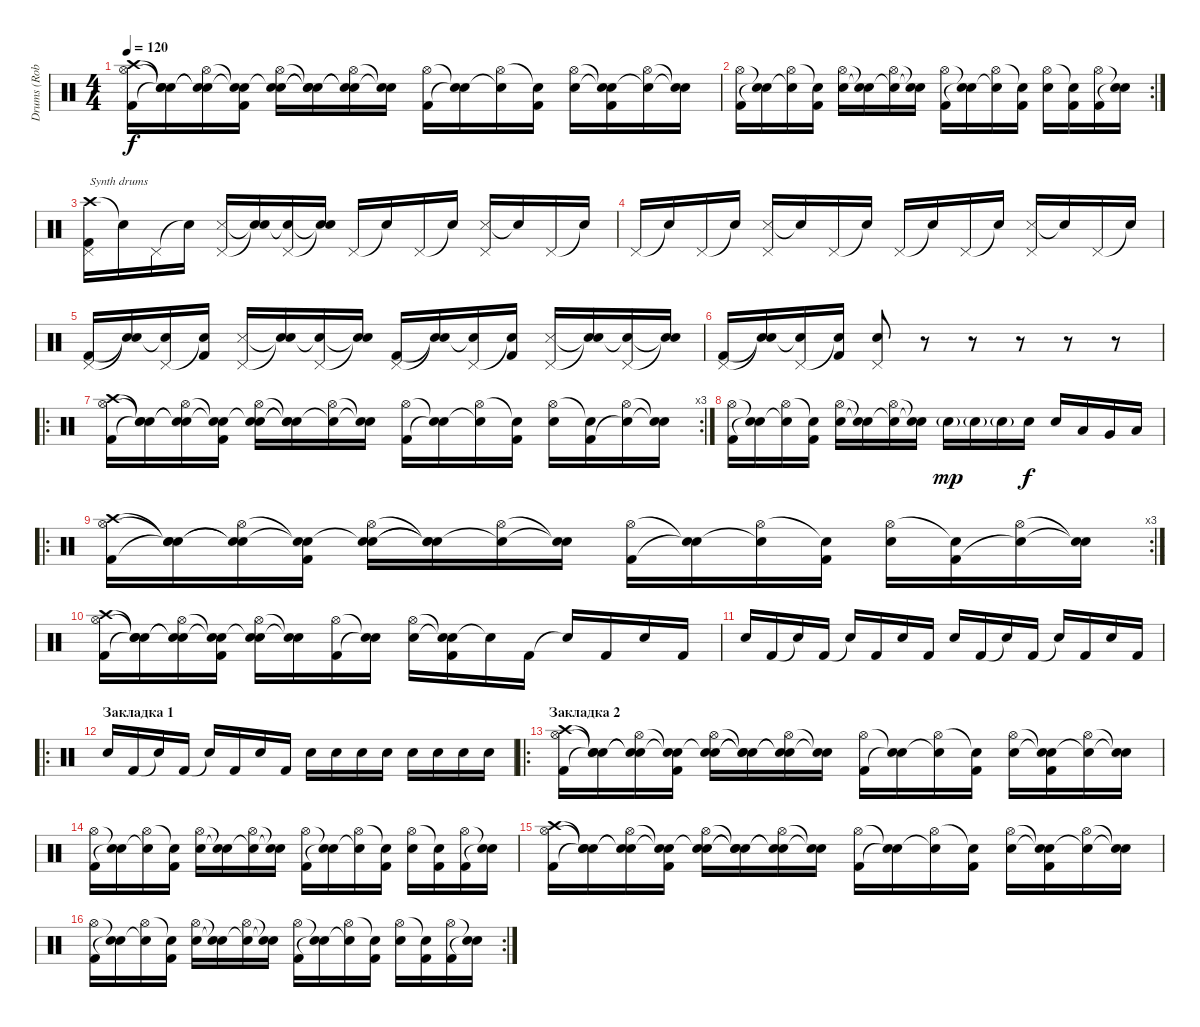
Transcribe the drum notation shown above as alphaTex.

\track ("Drums (Rob Bourdon)" "Drums (Rob") {instrument percussion}
\staff {score}
\articulation defaults
\ts (4 4)
\tempo 120
\clef neutral
\ks c
("Crash high (hit)" "Hi-Hat (open)" "Kick (hit) 2").16{dy f} ("Snare (hit)"{t} "Snare (hit)"{t} "Snare (hit)"{t}).16 ("Snare (hit)"{t} "Hi-Hat (open)" "Snare (hit)"{t}).16 ("Snare (hit)"{t} "Snare (hit)"{t} "Kick (hit) 2").16 ("Snare (hit)"{t} "Hi-Hat (open)" "Electric Snare (hit)").16 ("Snare (hit)"{t} "Snare (hit)"{t} "Snare (hit)"{t}).16 ("Snare (hit)"{t} "Hi-Hat (open)" "Snare (hit)"{t}).16 ("Snare (hit)"{t} "Snare (hit)"{t}).16 ("Hi-Hat (open)" "Kick (hit) 2").16 ("Snare (hit)"{t} "Snare (hit)"{t}).16 ("Hi-Hat (open)" "Snare (hit)"{t}).16 ("Snare (hit)"{t} "Kick (hit) 2").16 ("Hi-Hat (open)" "Electric Snare (hit)").16 ("Snare (hit)"{t} "Snare (hit)"{t} "Kick (hit) 2").16 ("Hi-Hat (open)" "Snare (hit)"{t}).16 ("Snare (hit)"{t} "Snare (hit)"{t}).16 |
\rc 2
("Hi-Hat (open)" "Kick (hit) 2").16 ("Snare (hit)"{t} "Snare (hit)"{t}).16 ("Hi-Hat (open)" "Snare (hit)"{t}).16 ("Snare (hit)"{t} "Kick (hit) 2").16 ("Hi-Hat (open)" "Electric Snare (hit)").16 ("Snare (hit)"{t} "Snare (hit)"{t}).16 ("Hi-Hat (open)" "Snare (hit)"{t}).16 ("Snare (hit)"{t} "Snare (hit)"{t}).16 ("Hi-Hat (open)" "Kick (hit) 2").16 ("Snare (hit)"{t} "Snare (hit)"{t}).16 ("Hi-Hat (open)" "Snare (hit)"{t}).16 ("Snare (hit)"{t} "Kick (hit) 2").16 ("Hi-Hat (open)" "Electric Snare (hit)").16 ("Snare (hit)"{t} "Kick (hit) 2").16 ("Hi-Hat (open)" "Kick (hit) 2").16 ("Snare (hit)"{t} "Snare (hit)"{t}).16 |
("Crash high (hit)" "Pedal Hi-Hat (hit)" "Kick (hit) 2").16{txt "Synth drums"} "Snare (hit)"{t}.16 "Pedal Hi-Hat (hit)".16 "Snare (hit)"{t}.16 ("Snare (side stick) 3" "Pedal Hi-Hat (hit)").16 ("Snare (hit)"{t} "Snare (hit)"{t}).16 ("Snare (hit)"{t} "Pedal Hi-Hat (hit)").16 ("Snare (hit)"{t} "Snare (hit)"{t}).16 "Pedal Hi-Hat (hit)".16 "Snare (hit)"{t}.16 "Pedal Hi-Hat (hit)".16 "Snare (hit)"{t}.16 ("Snare (side stick) 3" "Pedal Hi-Hat (hit)").16 "Snare (hit)"{t}.16 "Pedal Hi-Hat (hit)".16 "Snare (hit)"{t}.16 |
"Pedal Hi-Hat (hit)".16 "Snare (hit)"{t}.16 "Pedal Hi-Hat (hit)".16 "Snare (hit)"{t}.16 ("Snare (side stick) 3" "Pedal Hi-Hat (hit)").16 "Snare (hit)"{t}.16 "Pedal Hi-Hat (hit)".16 "Snare (hit)"{t}.16 "Pedal Hi-Hat (hit)".16 "Snare (hit)"{t}.16 "Pedal Hi-Hat (hit)".16 "Snare (hit)"{t}.16 ("Snare (side stick) 3" "Pedal Hi-Hat (hit)").16 "Snare (hit)"{t}.16 "Pedal Hi-Hat (hit)".16 "Snare (hit)"{t}.16 |
("Pedal Hi-Hat (hit)" "Kick (hit) 2").16 ("Snare (hit)"{t} "Snare (hit)"{t}).16 ("Pedal Hi-Hat (hit)" "Snare (hit)"{t}).16 ("Snare (hit)"{t} "Kick (hit) 2").16 ("Pedal Hi-Hat (hit)" "Snare (side stick) 3").16 ("Snare (hit)"{t} "Snare (hit)"{t}).16 ("Pedal Hi-Hat (hit)" "Snare (hit)"{t}).16 ("Snare (hit)"{t} "Snare (hit)"{t}).16 ("Pedal Hi-Hat (hit)" "Kick (hit) 2").16 ("Snare (hit)"{t} "Snare (hit)"{t}).16 ("Pedal Hi-Hat (hit)" "Snare (hit)"{t}).16 ("Snare (hit)"{t} "Kick (hit) 2").16 ("Pedal Hi-Hat (hit)" "Snare (side stick) 3").16 ("Snare (hit)"{t} "Snare (hit)"{t}).16 ("Pedal Hi-Hat (hit)" "Snare (hit)"{t}).16 ("Snare (hit)"{t} "Snare (hit)"{t}).16 |
("Pedal Hi-Hat (hit)" "Kick (hit) 2").16 ("Snare (hit)"{t} "Snare (hit)"{t}).16 ("Pedal Hi-Hat (hit)" "Snare (hit)"{t}).16 ("Snare (hit)"{t} "Kick (hit) 2").16 ("Pedal Hi-Hat (hit)" "Electric Snare (hit)").8 r.8 r.8 r.8 r.8 r.8 |
\ro
\rc 3
("Crash high (hit)" "Hi-Hat (open)" "Kick (hit) 2").16 ("Snare (hit)"{t} "Snare (hit)"{t} "Snare (hit)"{t}).16 ("Snare (hit)"{t} "Hi-Hat (open)" "Snare (hit)"{t}).16 ("Snare (hit)"{t} "Snare (hit)"{t} "Kick (hit) 2").16 ("Snare (hit)"{t} "Hi-Hat (open)" "Electric Snare (hit)").16 ("Snare (hit)"{t} "Snare (hit)"{t} "Snare (hit)"{t}).16 ("Hi-Hat (open)" "Snare (hit)"{t}).16 ("Snare (hit)"{t} "Snare (hit)"{t}).16 ("Hi-Hat (open)" "Kick (hit) 2").16 ("Snare (hit)"{t} "Snare (hit)"{t}).16 ("Hi-Hat (open)" "Snare (hit)"{t}).16 ("Snare (hit)"{t} "Kick (hit) 2").16 ("Hi-Hat (open)" "Electric Snare (hit)").16 ("Snare (hit)"{t} "Kick (hit) 2").16 ("Hi-Hat (open)" "Snare (hit)"{t}).16 ("Snare (hit)"{t} "Snare (hit)"{t}).16 |
("Hi-Hat (open)" "Kick (hit) 2").16 ("Snare (hit)"{t} "Snare (hit)"{t}).16 ("Hi-Hat (open)" "Snare (hit)"{t}).16 ("Snare (hit)"{t} "Kick (hit) 2").16 ("Hi-Hat (open)" "Electric Snare (hit)").16 ("Snare (hit)"{t} "Snare (hit)"{t}).16 ("Hi-Hat (open)" "Snare (hit)"{t}).16 ("Snare (hit)"{t} "Snare (hit)"{t}).16 "Electric Snare (hit)"{g}.16{dy mp} "Electric Snare (hit)"{g}.16 "Electric Snare (hit)"{g}.16 "Electric Snare (hit)".16{dy f} "Electric Snare (hit)".16 "Low Tom (hit)".16 "Very Low Tom (hit)".16 "Low Floor Tom (hit)".16 |
\ro
\rc 3
("Crash high (hit)" "Hi-Hat (open)" "Kick (hit) 2").16 ("Snare (hit)"{t} "Snare (hit)"{t} "Snare (hit)"{t}).16 ("Snare (hit)"{t} "Hi-Hat (open)" "Snare (hit)"{t}).16 ("Snare (hit)"{t} "Snare (hit)"{t} "Kick (hit) 2").16 ("Snare (hit)"{t} "Hi-Hat (open)" "Electric Snare (hit)").16 ("Snare (hit)"{t} "Snare (hit)"{t} "Snare (hit)"{t}).16 ("Hi-Hat (open)" "Snare (hit)"{t}).16 ("Snare (hit)"{t} "Snare (hit)"{t}).16 ("Hi-Hat (open)" "Kick (hit) 2").16 ("Snare (hit)"{t} "Snare (hit)"{t}).16 ("Hi-Hat (open)" "Snare (hit)"{t}).16 ("Snare (hit)"{t} "Kick (hit) 2").16 ("Hi-Hat (open)" "Electric Snare (hit)").16 ("Snare (hit)"{t} "Kick (hit) 2").16 ("Hi-Hat (open)" "Snare (hit)"{t}).16 ("Snare (hit)"{t} "Snare (hit)"{t}).16 |
("Crash high (hit)" "Hi-Hat (open)" "Kick (hit) 2").16 ("Snare (hit)"{t} "Snare (hit)"{t} "Snare (hit)"{t}).16 ("Snare (hit)"{t} "Hi-Hat (open)" "Snare (hit)"{t}).16 ("Snare (hit)"{t} "Snare (hit)"{t} "Kick (hit) 2").16 ("Snare (hit)"{t} "Hi-Hat (open)" "Electric Snare (hit)").16 ("Snare (hit)"{t} "Snare (hit)"{t}).16 ("Hi-Hat (open)" "Kick (hit) 2").16 ("Snare (hit)"{t} "Snare (hit)"{t}).16 ("Hi-Hat (open)" "Electric Snare (hit)").16 ("Snare (hit)"{t} "Snare (hit)"{t} "Kick (hit) 2").16 "Snare (hit)"{t}.16 "Kick (hit) 2".16 "Snare (hit)"{t}.16 "Kick (hit) 2".16 "Electric Snare (hit)".16 "Kick (hit) 2".16 |
"Electric Snare (hit)".16 "Kick (hit) 2".16 "Snare (hit)"{t}.16 "Kick (hit) 2".16 "Snare (hit)"{t}.16 "Kick (hit) 2".16 "Electric Snare (hit)".16 "Kick (hit) 2".16 "Electric Snare (hit)".16 "Kick (hit) 2".16 "Snare (hit)"{t}.16 "Kick (hit) 2".16 "Snare (hit)"{t}.16 "Kick (hit) 2".16 "Electric Snare (hit)".16 "Kick (hit) 2".16 |
\ro
\section ("" "Закладка 1")
"Electric Snare (hit)".16 "Kick (hit) 2".16 "Snare (hit)"{t}.16 "Kick (hit) 2".16 "Snare (hit)"{t}.16 "Kick (hit) 2".16 "Electric Snare (hit)".16 "Kick (hit) 2".16 "Electric Snare (hit)".16 "Electric Snare (hit)".16 "Electric Snare (hit)".16 "Electric Snare (hit)".16 "Electric Snare (hit)".16 "Electric Snare (hit)".16 "Electric Snare (hit)".16 "Electric Snare (hit)".16 |
\ro
\section ("" "Закладка 2")
("Crash high (hit)" "Hi-Hat (open)" "Kick (hit) 2").16 ("Snare (hit)"{t} "Snare (hit)"{t} "Snare (hit)"{t}).16 ("Snare (hit)"{t} "Hi-Hat (open)" "Snare (hit)"{t}).16 ("Snare (hit)"{t} "Snare (hit)"{t} "Kick (hit) 2").16 ("Snare (hit)"{t} "Hi-Hat (open)" "Electric Snare (hit)").16 ("Snare (hit)"{t} "Snare (hit)"{t} "Snare (hit)"{t}).16 ("Snare (hit)"{t} "Hi-Hat (open)" "Snare (hit)"{t}).16 ("Snare (hit)"{t} "Snare (hit)"{t}).16 ("Hi-Hat (open)" "Kick (hit) 2").16 ("Snare (hit)"{t} "Snare (hit)"{t}).16 ("Hi-Hat (open)" "Snare (hit)"{t}).16 ("Snare (hit)"{t} "Kick (hit) 2").16 ("Hi-Hat (open)" "Electric Snare (hit)").16 ("Snare (hit)"{t} "Snare (hit)"{t} "Kick (hit) 2").16 ("Hi-Hat (open)" "Snare (hit)"{t}).16 ("Snare (hit)"{t} "Snare (hit)"{t}).16 |
("Hi-Hat (open)" "Kick (hit) 2").16 ("Snare (hit)"{t} "Snare (hit)"{t}).16 ("Hi-Hat (open)" "Snare (hit)"{t}).16 ("Snare (hit)"{t} "Kick (hit) 2").16 ("Hi-Hat (open)" "Electric Snare (hit)").16 ("Snare (hit)"{t} "Snare (hit)"{t}).16 ("Hi-Hat (open)" "Snare (hit)"{t}).16 ("Snare (hit)"{t} "Snare (hit)"{t}).16 ("Hi-Hat (open)" "Kick (hit) 2").16 ("Snare (hit)"{t} "Snare (hit)"{t}).16 ("Hi-Hat (open)" "Snare (hit)"{t}).16 ("Snare (hit)"{t} "Kick (hit) 2").16 ("Hi-Hat (open)" "Electric Snare (hit)").16 ("Snare (hit)"{t} "Kick (hit) 2").16 ("Hi-Hat (open)" "Kick (hit) 2").16 ("Snare (hit)"{t} "Snare (hit)"{t}).16 |
("Crash high (hit)" "Hi-Hat (open)" "Kick (hit) 2").16 ("Snare (hit)"{t} "Snare (hit)"{t} "Snare (hit)"{t}).16 ("Snare (hit)"{t} "Hi-Hat (open)" "Snare (hit)"{t}).16 ("Snare (hit)"{t} "Snare (hit)"{t} "Kick (hit) 2").16 ("Snare (hit)"{t} "Hi-Hat (open)" "Electric Snare (hit)").16 ("Snare (hit)"{t} "Snare (hit)"{t} "Snare (hit)"{t}).16 ("Snare (hit)"{t} "Hi-Hat (open)" "Snare (hit)"{t}).16 ("Snare (hit)"{t} "Snare (hit)"{t}).16 ("Hi-Hat (open)" "Kick (hit) 2").16 ("Snare (hit)"{t} "Snare (hit)"{t}).16 ("Hi-Hat (open)" "Snare (hit)"{t}).16 ("Snare (hit)"{t} "Kick (hit) 2").16 ("Hi-Hat (open)" "Electric Snare (hit)").16 ("Snare (hit)"{t} "Snare (hit)"{t} "Kick (hit) 2").16 ("Hi-Hat (open)" "Snare (hit)"{t}).16 ("Snare (hit)"{t} "Snare (hit)"{t}).16 |
\rc 2
("Hi-Hat (open)" "Kick (hit) 2").16 ("Snare (hit)"{t} "Snare (hit)"{t}).16 ("Hi-Hat (open)" "Snare (hit)"{t}).16 ("Snare (hit)"{t} "Kick (hit) 2").16 ("Hi-Hat (open)" "Electric Snare (hit)").16 ("Snare (hit)"{t} "Snare (hit)"{t}).16 ("Hi-Hat (open)" "Snare (hit)"{t}).16 ("Snare (hit)"{t} "Snare (hit)"{t}).16 ("Hi-Hat (open)" "Kick (hit) 2").16 ("Snare (hit)"{t} "Snare (hit)"{t}).16 ("Hi-Hat (open)" "Snare (hit)"{t}).16 ("Snare (hit)"{t} "Kick (hit) 2").16 ("Hi-Hat (open)" "Electric Snare (hit)").16 ("Snare (hit)"{t} "Kick (hit) 2").16 ("Hi-Hat (open)" "Kick (hit) 2").16 ("Snare (hit)"{t} "Snare (hit)"{t}).16
